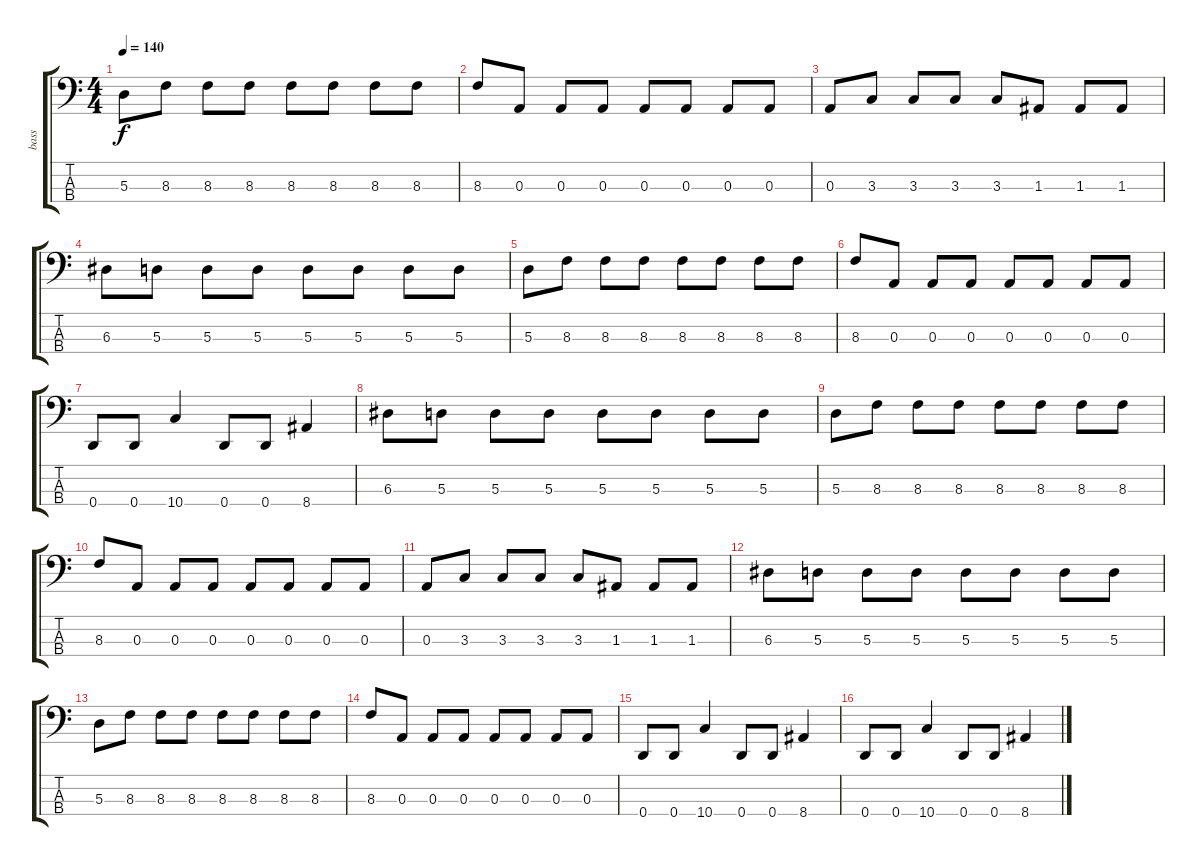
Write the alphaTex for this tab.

\track ("bass" "bass") {instrument electricbasspick}
\staff {score tabs}
\tuning (G2 D2 A1 D1) {hide}
\ts (4 4)
\tempo 140
\clef f4
\ks c
5.3.8{dy f} 8.3.8 8.3.8 8.3.8 8.3.8 8.3.8 8.3.8 8.3.8 |
8.3.8 0.3.8 0.3.8 0.3.8 0.3.8 0.3.8 0.3.8 0.3.8 |
0.3.8 3.3.8 3.3.8 3.3.8 3.3.8 1.3.8 1.3.8 1.3.8 |
6.3.8 5.3.8 5.3.8 5.3.8 5.3.8 5.3.8 5.3.8 5.3.8 |
5.3.8 8.3.8 8.3.8 8.3.8 8.3.8 8.3.8 8.3.8 8.3.8 |
8.3.8 0.3.8 0.3.8 0.3.8 0.3.8 0.3.8 0.3.8 0.3.8 |
0.4.8 0.4.8 10.4.4 0.4.8 0.4.8 8.4.4 |
6.3.8 5.3.8 5.3.8 5.3.8 5.3.8 5.3.8 5.3.8 5.3.8 |
5.3.8 8.3.8 8.3.8 8.3.8 8.3.8 8.3.8 8.3.8 8.3.8 |
8.3.8 0.3.8 0.3.8 0.3.8 0.3.8 0.3.8 0.3.8 0.3.8 |
0.3.8 3.3.8 3.3.8 3.3.8 3.3.8 1.3.8 1.3.8 1.3.8 |
6.3.8 5.3.8 5.3.8 5.3.8 5.3.8 5.3.8 5.3.8 5.3.8 |
5.3.8 8.3.8 8.3.8 8.3.8 8.3.8 8.3.8 8.3.8 8.3.8 |
8.3.8 0.3.8 0.3.8 0.3.8 0.3.8 0.3.8 0.3.8 0.3.8 |
0.4.8 0.4.8 10.4.4 0.4.8 0.4.8 8.4.4 |
0.4.8 0.4.8 10.4.4 0.4.8 0.4.8 8.4.4
